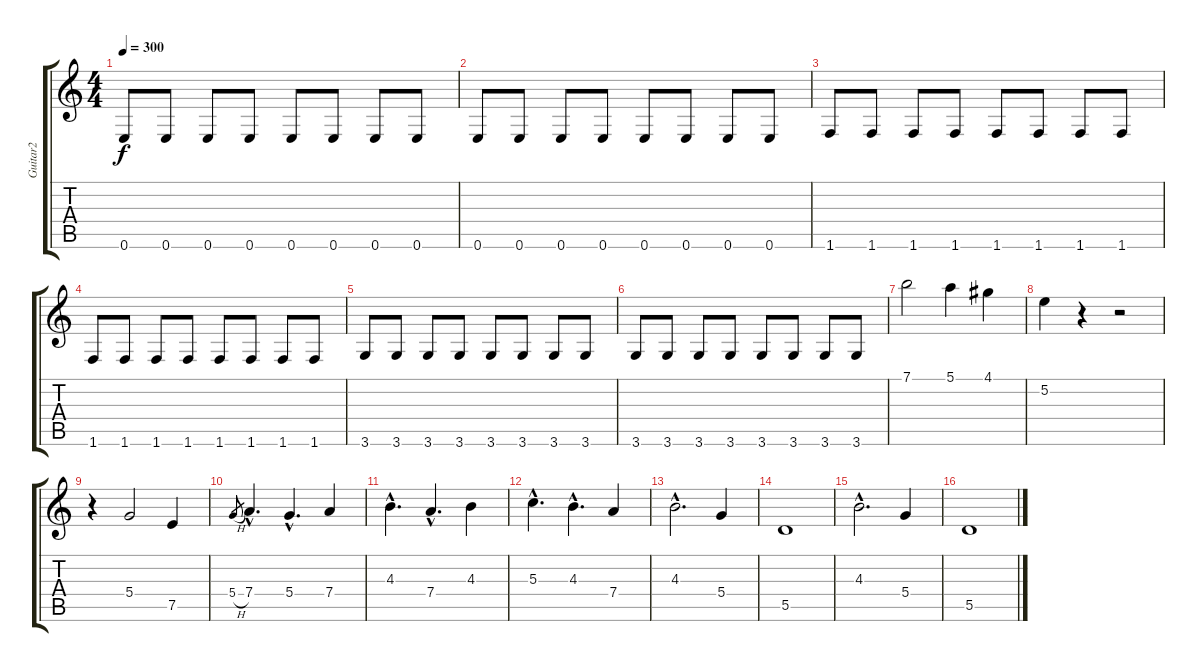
\track ("Guitar2" "Guitar2") {instrument overdrivenguitar}
\staff {score tabs}
\tuning (E4 B3 G3 D3 A2 E2) {hide}
\ts (4 4)
\tempo 300
\clef g2
\ks c
0.6.8{dy f} 0.6.8 0.6.8 0.6.8 0.6.8 0.6.8 0.6.8 0.6.8 |
0.6.8 0.6.8 0.6.8 0.6.8 0.6.8 0.6.8 0.6.8 0.6.8 |
1.6.8 1.6.8 1.6.8 1.6.8 1.6.8 1.6.8 1.6.8 1.6.8 |
1.6.8 1.6.8 1.6.8 1.6.8 1.6.8 1.6.8 1.6.8 1.6.8 |
3.6.8 3.6.8 3.6.8 3.6.8 3.6.8 3.6.8 3.6.8 3.6.8 |
3.6.8 3.6.8 3.6.8 3.6.8 3.6.8 3.6.8 3.6.8 3.6.8 |
7.1.2 5.1.4 4.1.4 |
5.2.4 r.4 r.2 |
r.4 5.4.2 7.5.4 |
5.4{h}.8{gr} 7.4{hac}.4{d} 5.4{hac}.4{d} 7.4.4 |
4.3{hac}.4{d} 7.4{hac}.4{d} 4.3.4 |
5.3{hac}.4{d} 4.3{hac}.4{d} 7.4.4 |
4.3{hac}.2{d} 5.4.4 |
5.5.1 |
4.3{hac}.2{d} 5.4.4 |
5.5.1
